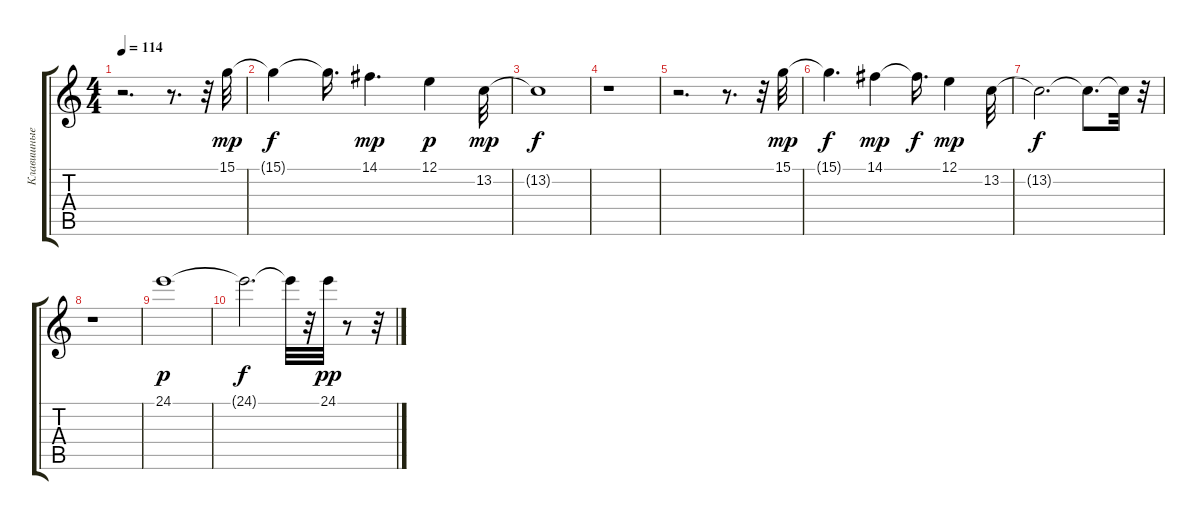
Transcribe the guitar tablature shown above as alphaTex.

\track ("Клавишные" "Клавишные") {instrument stringensemble1}
\staff {score tabs}
\tuning (E4 B3 G3 D3 A2 E2) {hide}
\ts (4 4)
\tempo 114
\clef g2
\ks c
r.2{d dy f} r.8{d} r.32 15.1.32{dy mp} |
15.1{t}.4{dy f} 15.1{t}.16{d} 14.1.4{d dy mp} 12.1.4{dy p} 13.2.32{dy mp} |
13.2{t}.1{dy f} |
r.1 |
r.2{d} r.8{d} r.32 15.1.32{dy mp} |
15.1{t}.4{d dy f} 14.1.4{dy mp} 14.1{t}.16{d dy f} 12.1.4{dy mp} 13.2.32 |
13.2{t}.2{d dy f} 13.2{t}.8{d} 13.2{t}.32 r.32 |
r.1 |
24.1.1{dy p} |
24.1{t}.2{d dy f} 24.1{t}.32 r.32 24.1.32{dy pp} r.8 r.32
